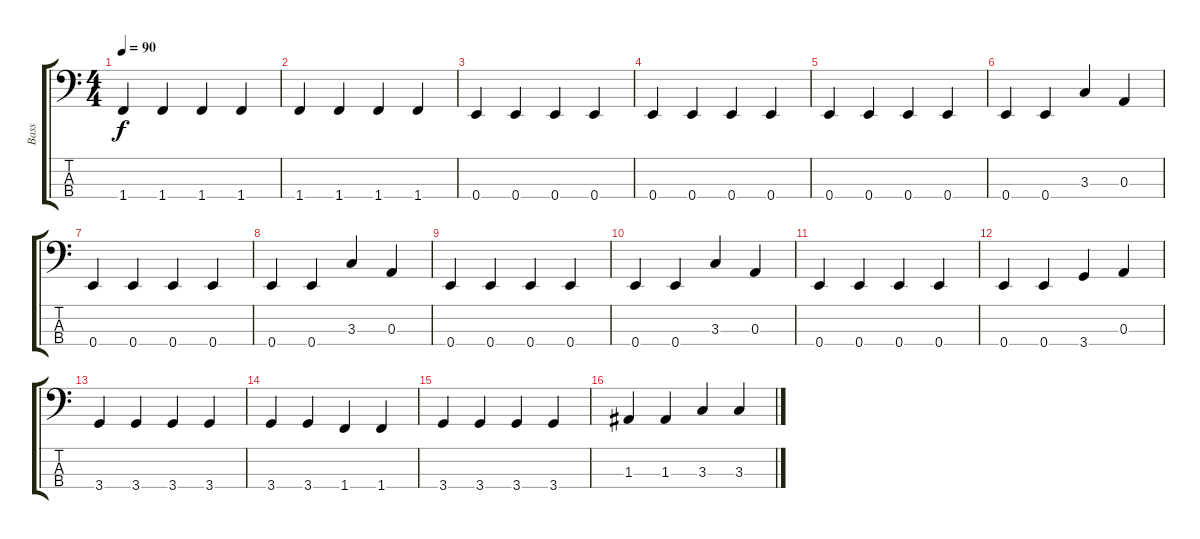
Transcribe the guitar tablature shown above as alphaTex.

\track ("Bass" "Bass") {instrument electricbasspick}
\staff {score tabs}
\tuning (G2 D2 A1 E1) {hide}
\ts (4 4)
\tempo 90
\clef f4
\ks c
1.4.4{dy f} 1.4.4 1.4.4 1.4.4 |
1.4.4 1.4.4 1.4.4 1.4.4 |
0.4.4 0.4.4 0.4.4 0.4.4 |
0.4.4 0.4.4 0.4.4 0.4.4 |
0.4.4 0.4.4 0.4.4 0.4.4 |
0.4.4 0.4.4 3.3.4 0.3.4 |
0.4.4 0.4.4 0.4.4 0.4.4 |
0.4.4 0.4.4 3.3.4 0.3.4 |
0.4.4 0.4.4 0.4.4 0.4.4 |
0.4.4 0.4.4 3.3.4 0.3.4 |
0.4.4 0.4.4 0.4.4 0.4.4 |
0.4.4 0.4.4 3.4.4 0.3.4 |
3.4.4 3.4.4 3.4.4 3.4.4 |
3.4.4 3.4.4 1.4.4 1.4.4 |
3.4.4 3.4.4 3.4.4 3.4.4 |
1.3.4 1.3.4 3.3.4 3.3.4
